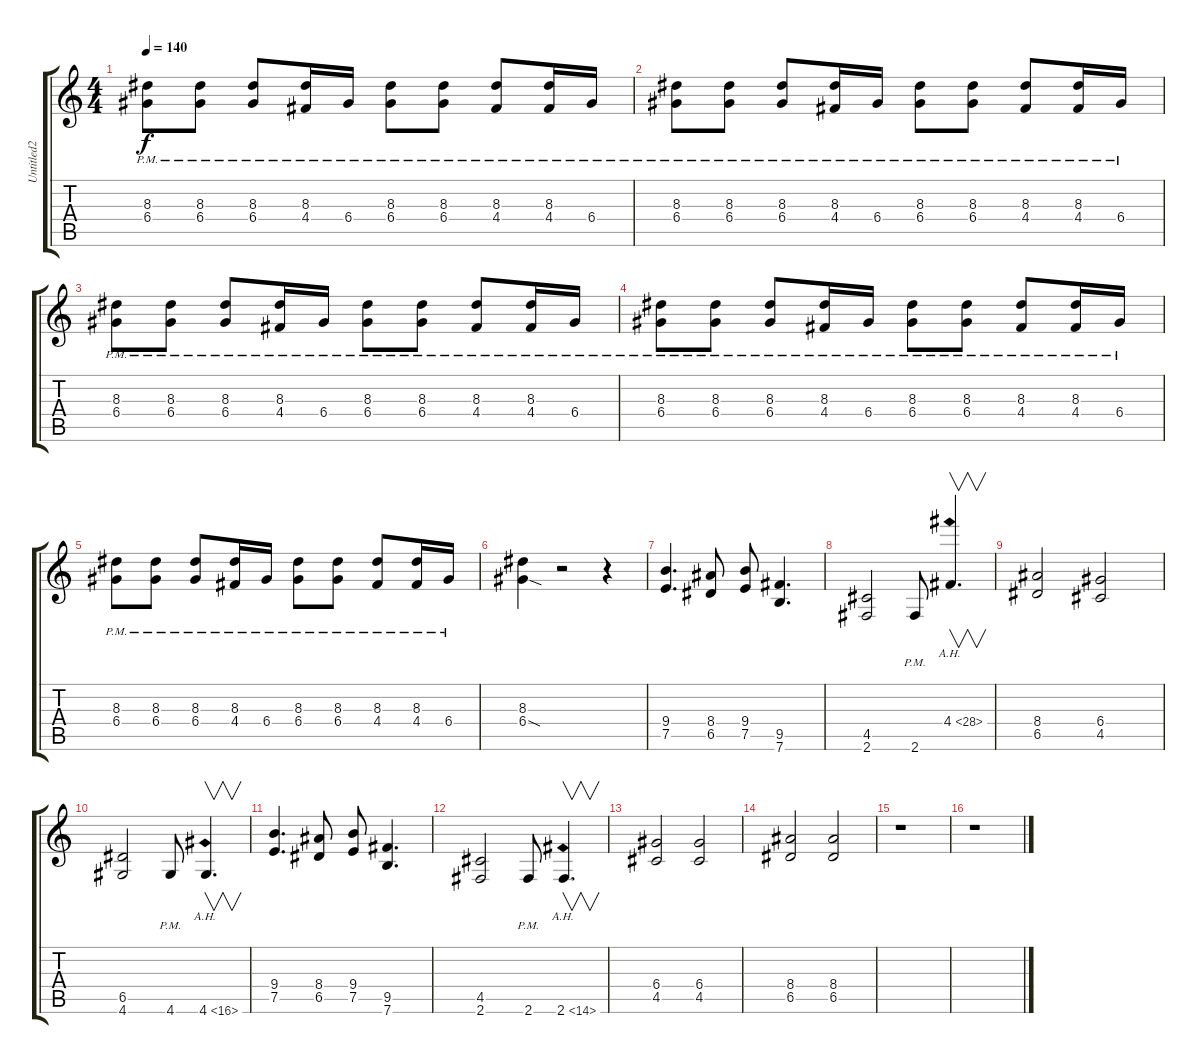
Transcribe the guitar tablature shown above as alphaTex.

\track ("Untitled2" "Untitled2") {instrument distortionguitar}
\staff {score tabs}
\tuning (E4 B3 G3 D3 A2 E2) {hide}
\ts (4 4)
\tempo 140
\clef g2
\ks c
(8.3{pm} 6.4{pm}).8{dy f} (8.3{pm} 6.4{pm}).8 (8.3{pm} 6.4{pm}).8 (8.3{pm} 4.4{pm}).16 6.4{pm}.16 (8.3{pm} 6.4{pm}).8 (8.3{pm} 6.4{pm}).8 (8.3{pm} 4.4{pm}).8 (8.3{pm} 4.4{pm}).16 6.4{pm}.16 |
(8.3{pm} 6.4{pm}).8 (8.3{pm} 6.4{pm}).8 (8.3{pm} 6.4{pm}).8 (8.3{pm} 4.4{pm}).16 6.4{pm}.16 (8.3{pm} 6.4{pm}).8 (8.3{pm} 6.4{pm}).8 (8.3{pm} 4.4{pm}).8 (8.3{pm} 4.4{pm}).16 6.4{pm}.16 |
(8.3{pm} 6.4{pm}).8 (8.3{pm} 6.4{pm}).8 (8.3{pm} 6.4{pm}).8 (8.3{pm} 4.4{pm}).16 6.4{pm}.16 (8.3{pm} 6.4{pm}).8 (8.3{pm} 6.4{pm}).8 (8.3{pm} 4.4{pm}).8 (8.3{pm} 4.4{pm}).16 6.4{pm}.16 |
(8.3{pm} 6.4{pm}).8 (8.3{pm} 6.4{pm}).8 (8.3{pm} 6.4{pm}).8 (8.3{pm} 4.4{pm}).16 6.4{pm}.16 (8.3{pm} 6.4{pm}).8 (8.3{pm} 6.4{pm}).8 (8.3{pm} 4.4{pm}).8 (8.3{pm} 4.4{pm}).16 6.4{pm}.16 |
(8.3{pm} 6.4{pm}).8 (8.3{pm} 6.4{pm}).8 (8.3{pm} 6.4{pm}).8 (8.3{pm} 4.4{pm}).16 6.4{pm}.16 (8.3{pm} 6.4{pm}).8 (8.3{pm} 6.4{pm}).8 (8.3{pm} 4.4{pm}).8 (8.3{pm} 4.4{pm}).16 6.4{pm}.16 |
(8.3 6.4{sod}).4 r.2 r.4 |
(9.4 7.5).4{d} (8.4 6.5).8 (9.4 7.5).8 (9.5 7.6).4{d} |
(4.5 2.6).2 2.6{pm}.8 4.4{ah 24}.4{v d} |
(8.4 6.5).2 (6.4 4.5).2 |
(6.5 4.6).2 4.6{pm}.8 4.6{ah 12}.4{v d} |
(9.4 7.5).4{d} (8.4 6.5).8 (9.4 7.5).8 (9.5 7.6).4{d} |
(4.5 2.6).2 2.6{pm}.8 2.6{ah 12}.4{v d} |
(6.4 4.5).2 (6.4 4.5).2 |
(8.4 6.5).2 (8.4 6.5).2 |
r.1 |
r.1
